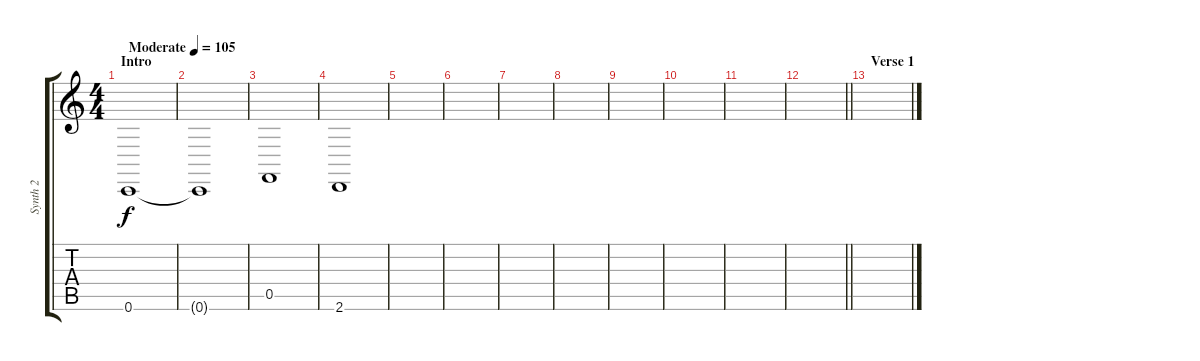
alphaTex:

\track ("Synth 2" "Synth 2") {instrument choiraahs}
\staff {score tabs}
\tuning (C4 G3 Eb3 Bb2 F2 C2) {hide}
\ts (4 4)
\section ("" "Intro")
\tempo (105 "Moderate")
\clef g2
\ks c
0.6.1{dy f instrument choiraahs} |
0.6{t}.1 |
0.5.1 |
2.6.1 |
|
|
|
|
|
|
|
\barLineRight lightlight
|
\section ("" "Verse 1")
